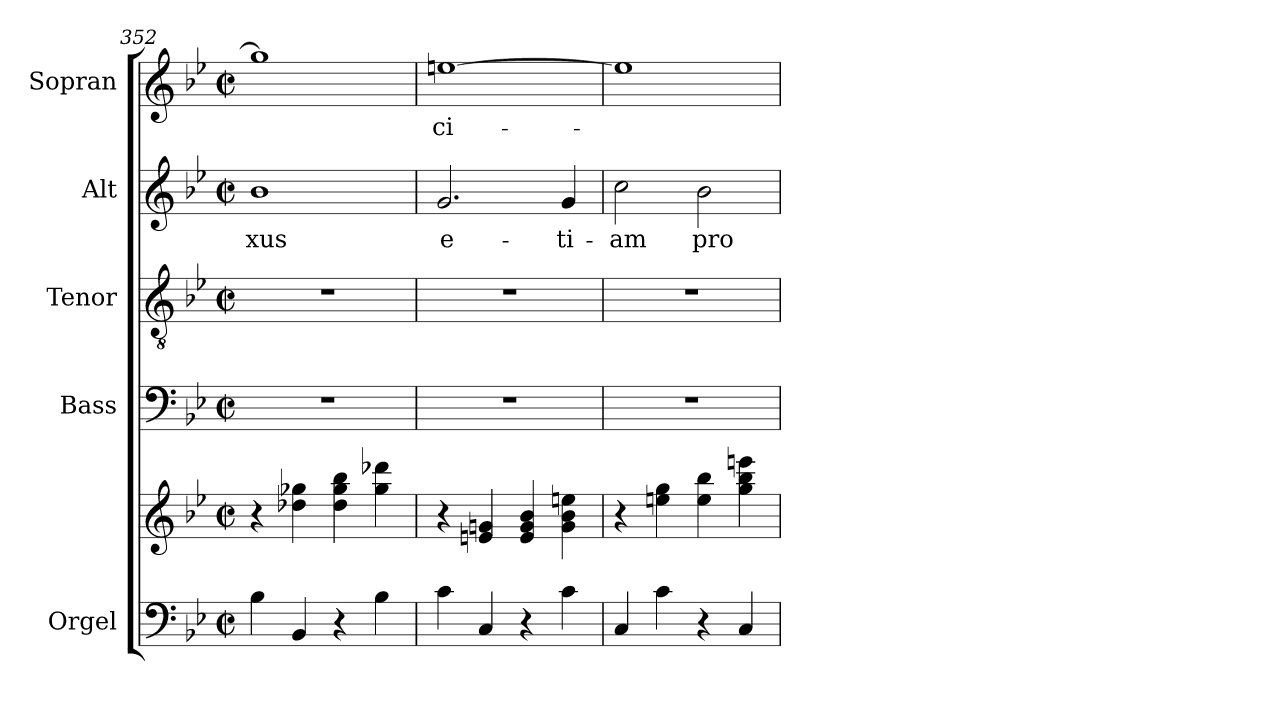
**kern	**kern	**kern	**kern	**kern	**text	**kern	**text
*part5	*part5	*part4	*part3	*part2	*part2	*part1	*part1
*staff6	*staff5	*staff4	*staff3	*staff2	*staff2	*staff1	*staff1
*I"Orgel	*	*I"Bass	*I"Tenor	*I"Alt	*	*I"Sopran	*
*I'Org.	*	*I'B.	*I'T.	*I'A.	*	*I'S.	*
*clefF4	*clefG2	*clefF4	*clefGv2	*clefG2	*	*clefG2	*
*k[b-e-]	*k[b-e-]	*k[b-e-]	*k[b-e-]	*k[b-e-]	*	*k[b-e-]	*
*B-:	*B-:	*B-:	*B-:	*B-:	*	*B-:	*
*M2/2	*M2/2	*M2/2	*M2/2	*M2/2	*	*M2/2	*
*met(c|)	*met(c|)	*met(c|)	*met(c|)	*met(c|)	*	*met(c|)	*
=352	=352	=352	=352	=352	=352	=352	=352
!	!	!	!	!	!LO:LY:b	!	!
4B-\	4r	1r	1r	1b-	-xus	1gg-]	.
4BB-/	4dd-X\ 4gg-X\	.	.	.	.	.	.
4r	4dd-\ 4gg-\ 4bb-\	.	.	.	.	.	.
4B-\	4gg-\ 4ddd-X\	.	.	.	.	.	.
=353	=353	=353	=353	=353	=353	=353	=353
!	!	!	!	!	!LO:LY:b	!	!LO:LY:b
4c\	4r	1r	1r	2.g/	e-	[1een	-ci-
4C/	4en/ 4gn/	.	.	.	.	.	.
4r	4e/ 4g/ 4b-/	.	.	.	.	.	.
!	!	!	!	!	!LO:LY:b	!	!
4c\	4g\ 4b-\ 4een\	.	.	4g/	-ti-	.	.
=354	=354	=354	=354	=354	=354	=354	=354
!	!	!	!	!	!LO:LY:b	!	!
4C/	4r	1r	1r	2cc\	-am	1ee]	.
4c\	4een\ 4gg\	.	.	.	.	.	.
!	!	!	!	!	!LO:LY:b	!	!
4r	4ee\ 4bb-\	.	.	2b-\	pro	.	.
4C/	4gg\ 4bb-\ 4eeen\	.	.	.	.	.	.
=	=	=	=	=	=	=	=
*-	*-	*-	*-	*-	*-	*-	*-
